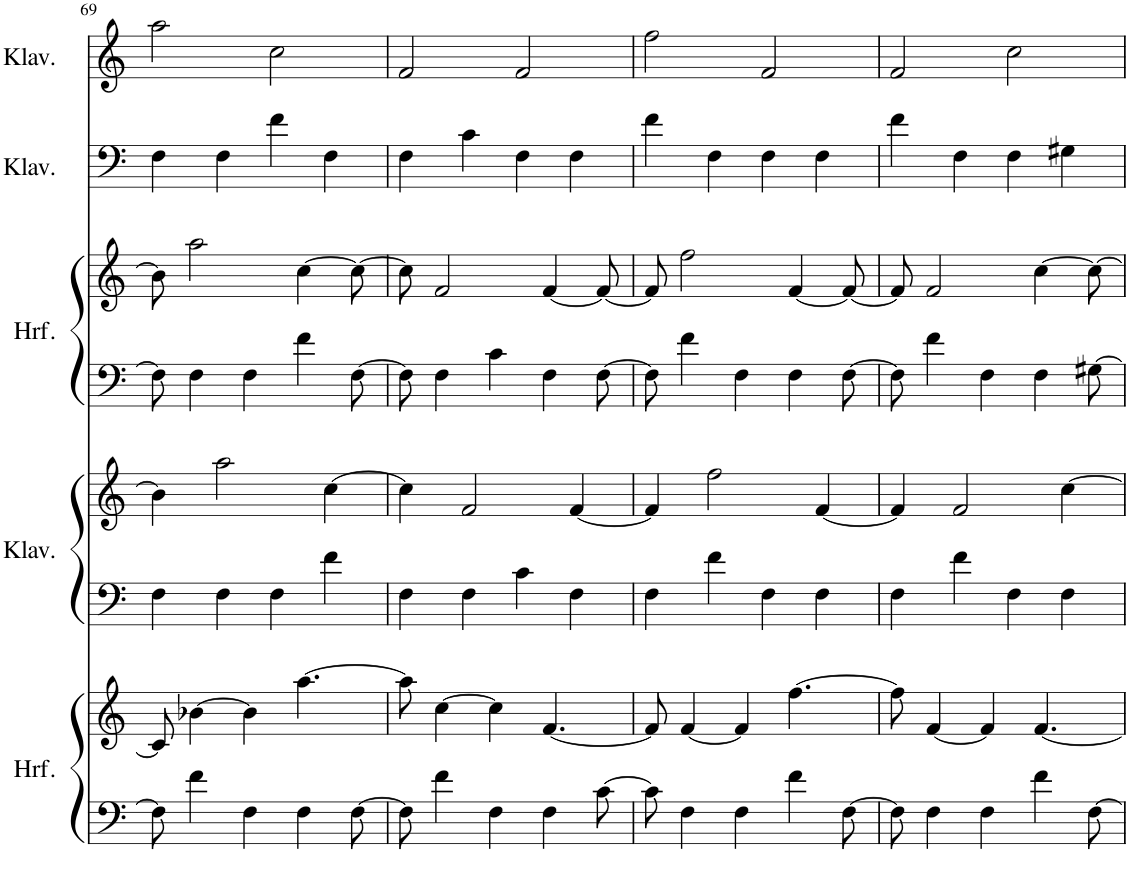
**kern	**kern	**kern	**kern	**kern	**kern	**kern	**kern
*part5	*part5	*part4	*part4	*part3	*part3	*part2	*part1
*staff8	*staff7	*staff6	*staff5	*staff4	*staff3	*staff2	*staff1
*I"Harfe	*	*I"Klavier	*	*I"Harfe	*	*I"Klavier	*I"Klavier
*I'Hrf.	*	*I'Klav.	*	*I'Hrf.	*	*I'Klav.	*I'Klav.
!!LO:PB:g=z
*clefF4	*clefG2	*clefF4	*clefG2	*clefF4	*clefG2	*clefG2	*clefG2
*k[]	*k[]	*k[]	*k[]	*k[]	*k[]	*k[]	*k[]
*M4/4	*M4/4	*M4/4	*M4/4	*M4/4	*M4/4	*M4/4	*M4/4
=69	=69	=69	=69	=69	=69	=69	=69
8F\]	8c/]	4F\	4b-\]	8F\]	8b-\]	4F\	2aa\
4f\	[4b-X\	.	.	4F\	2aa\	.	.
.	.	4F\	2aa\	.	.	4F\	.
4F\	4b-\]	.	.	4F\	.	.	.
.	.	4F\	.	.	.	4f\	2cc\
4F\	[4.aa\	.	.	4f\	[4cc\	.	.
.	.	4f\	[4cc\	.	.	4F\	.
[8F\	.	.	.	[8F\	8cc\_	.	.
=70	=70	=70	=70	=70	=70	=70	=70
8F\]	8aa\]	4F\	4cc\]	8F\]	8cc\]	4F\	2f/
4f\	[4cc\	.	.	4F\	2f/	.	.
.	.	4F\	2f/	.	.	4c\	.
4F\	4cc\]	.	.	4c\	.	.	.
.	.	4c\	.	.	.	4F\	2f/
4F\	[4.f/	.	.	4F\	[4f/	.	.
.	.	4F\	[4f/	.	.	4F\	.
[8c\	.	.	.	[8F\	8f/_	.	.
=71	=71	=71	=71	=71	=71	=71	=71
8c\]	8f/]	4F\	4f/]	8F\]	8f/]	4f\	2ff\
4F\	[4f/	.	.	4f\	2ff\	.	.
.	.	4f\	2ff\	.	.	4F\	.
4F\	4f/]	.	.	4F\	.	.	.
.	.	4F\	.	.	.	4F\	2f/
4f\	[4.ff\	.	.	4F\	[4f/	.	.
.	.	4F\	[4f/	.	.	4F\	.
[8F\	.	.	.	[8F\	8f/_	.	.
=72	=72	=72	=72	=72	=72	=72	=72
8F\]	8ff\]	4F\	4f/]	8F\]	8f/]	4f\	2f/
4F\	[4f/	.	.	4f\	2f/	.	.
.	.	4f\	2f/	.	.	4F\	.
4F\	4f/]	.	.	4F\	.	.	.
.	.	4F\	.	.	.	4F\	2cc\
4f\	[4.f/	.	.	4F\	[4cc\	.	.
.	.	4F\	[4cc\	.	.	4G#X\	.
[8F\	.	.	.	[8G#X\	8cc\_	.	.
=	=	=	=	=	=	=	=
*-	*-	*-	*-	*-	*-	*-	*-
